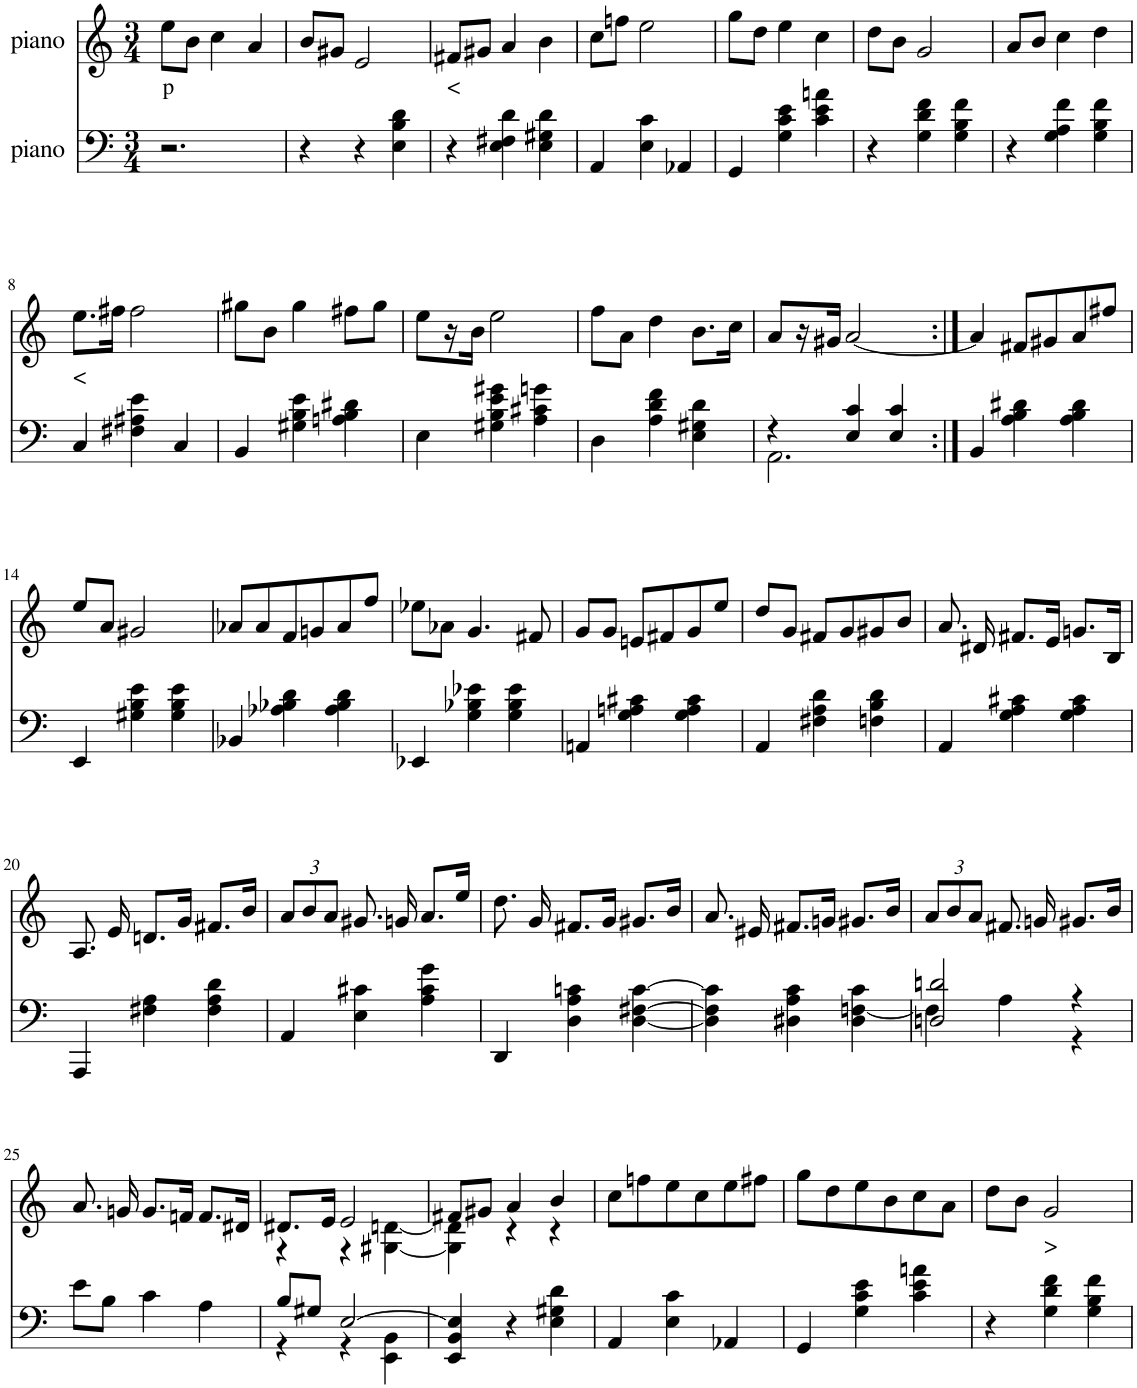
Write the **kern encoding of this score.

**kern	**kern	**text
*part2	*part1	*part1
*staff2	*staff1	*staff1
*I"piano	*I"piano	*
*I'Pno	*I'Pno	*
*clefF4	*clefG2	*
*k[]	*k[]	*
*M3/4	*M3/4	*
=1	=1	=1
!	!	!LO:LY:b
2.r	8ee\L	p
.	8b\J	.
.	4cc\	.
.	4a/	.
=2	=2	=2
4r	8b/L	.
.	8g#X/J	.
4r	2e/	.
4E\ 4B\ 4d\	.	.
=3	=3	=3
!	!	!LO:LY:b
4r	8f#X/L	<
.	8g#X/J	.
4E\ 4F#X\ 4d\	4a/	.
4E\ 4G#X\ 4d\	4b\	.
=4	=4	=4
4AA/	8cc\L	.
.	8ffn\J	.
4E\ 4c\	2ee\	.
4AA-X/	.	.
=5	=5	=5
4GG/	8gg\L	.
.	8dd\J	.
4G\ 4c\ 4e\	4ee\	.
4c\ 4e\ 4an\	4cc\	.
=6	=6	=6
4r	8dd\L	.
.	8b\J	.
4G\ 4d\ 4f\	2g/	.
4G\ 4B\ 4f\	.	.
=7	=7	=7
4r	8a/L	.
.	8b/J	.
4G\ 4A\ 4f\	4cc\	.
4G\ 4B\ 4f\	4dd\	.
!!LO:LB:g=z
=8	=8	=8
!	!	!LO:LY:b
4C/	8.ee\L	<
.	16ff#X\Jk	.
4F#X\ 4A#X\ 4e\	2ff#\	.
4C/	.	.
=9	=9	=9
4BB/	8gg#X\L	.
.	8b\J	.
4G#X\ 4B\ 4e\	4gg#\	.
4An\ 4B\ 4d#X\	8ff#X\L	.
.	8gg#\J	.
=10	=10	=10
4E\	8ee\L	.
.	16r	.
.	16b\JJ	.
4G#X\ 4B\ 4e\ 4g#X\	2ee\	.
4A\ 4c#X\ 4gn\	.	.
=11	=11	=11
4D\	8ff\L	.
.	8a\J	.
4A\ 4d\ 4f\	4dd\	.
4E\ 4G#X\ 4d\	8.b\L	.
.	16cc\Jk	.
=12	=12	=12
*^	*	*
4r	2.AA\	8a/L	.
.	.	16r	.
.	.	16g#X/JJ	.
4E/ 4c/	.	[2a/	.
4E/ 4c/	.	.	.
*v	*v	*	*
=13:|!	=13:|!	=13:|!
4BB/	4a/]	.
4A\ 4B\ 4d#X\	8f#X/L	.
.	8g#X/	.
4A\ 4B\ 4d#\	8a/	.
.	8ff#X/J	.
!!LO:LB:g=z
=14	=14	=14
4EE/	8ee/L	.
.	8a/J	.
4G#X\ 4B\ 4e\	2g#X/	.
4G#\ 4B\ 4e\	.	.
=15	=15	=15
4BB-X/	8a-X/L	.
.	8a-/	.
4A-X\ 4B-X\ 4d\	8f/	.
.	8gn/	.
4A-\ 4B-\ 4d\	8a-/	.
.	8ff/J	.
=16	=16	=16
4EE-X/	8ee-X\L	.
.	8a-X\J	.
4G\ 4B-X\ 4e-X\	4.g/	.
4G\ 4B-\ 4e-\	.	.
.	8f#X/	.
=17	=17	=17
4AAn/	8g/L	.
.	8g/J	.
4G\ 4An\ 4c#X\	8en/L	.
.	8f#X/	.
4G\ 4A\ 4c#\	8g/	.
.	8ee/J	.
=18	=18	=18
4AA/	8dd/L	.
.	8g/J	.
4F#X\ 4A\ 4d\	8f#X/L	.
.	8g/	.
4Fn\ 4B\ 4d\	8g#X/	.
.	8b/J	.
=19	=19	=19
4AA/	8.a/	.
.	16d#X/	.
4G\ 4A\ 4c#X\	8.f#X/L	.
.	16e/Jk	.
4G\ 4A\ 4c#\	8.gn/L	.
.	16B/Jk	.
!!LO:LB:g=z
=20	=20	=20
4AAA/	8.A/	.
.	16e/	.
4F#X\ 4A\	8.dn/L	.
.	16g/Jk	.
4F#\ 4A\ 4d\	8.f#X/L	.
.	16b/Jk	.
=21	=21	=21
*	*Xbrackettup	*
4AA/	12a/L	.
.	12b/	.
.	12a/J	.
4E\ 4c#X\	8.g#X/	.
.	16gn/	.
4A\ 4c#\ 4g\	8.a/L	.
.	16ee/Jk	.
=22	=22	=22
4DD/	8.dd\	.
.	16g/	.
4D\ 4A\ 4cn\	8.f#X/L	.
.	16g/Jk	.
[4D\ [4F#X\ [4c\	8.g#X/L	.
.	16b/Jk	.
=23	=23	=23
4D\] 4F#\] 4c\]	8.a/	.
.	16e#X/	.
4D#X\ 4A\ 4c\	8.f#X/L	.
.	16gn/Jk	.
4D#\ [4Fn\ 4c\	8.g#X/L	.
.	16b/Jk	.
=24	=24	=24
*^	*	*
2Dn/ 2dn/	4F\]	12a/L	.
.	.	12b/	.
.	.	12a/J	.
.	4A\	8.f#X/	.
.	.	16gn/	.
4r	4r	8.g#X/L	.
.	.	16b/Jk	.
*v	*v	*	*
!!LO:LB:g=z
=25	=25	=25
8e\L	8.a/	.
8B\J	.	.
.	16gn/	.
4c\	8.g/L	.
.	16fn/Jk	.
4A\	8.f/L	.
.	16d#X/Jk	.
=26	=26	=26
*^	*^	*
8B/L	4r	8.d#X/L	4r	.
8G#X/J	.	.	.	.
.	.	16e/Jk	.	.
[2E/	4r	2e/	4r	.
.	4EE\ 4BB\	.	[4G#X\ [4dn\	.
*v	*v	*	*	*
=27	=27	=27	=27
4EE/ 4BB/ 4E/]	8f#X/L	4G#\] 4d\]	.
.	8g#X/J	.	.
4r	4a/	4r	.
4E\ 4G#X\ 4d\	4b/	4r	.
*	*v	*v	*
=28	=28	=28
4AA/	8cc\L	.
.	8ffn\	.
4E\ 4c\	8ee\	.
.	8cc\	.
4AA-X/	8ee\	.
.	8ff#X\J	.
=29	=29	=29
4GG/	8gg\L	.
.	8dd\	.
4G\ 4c\ 4e\	8ee\	.
.	8b\	.
4c\ 4e\ 4an\	8cc\	.
.	8a\J	.
=30	=30	=30
4r	8dd\L	.
.	8b\J	.
!	!	!LO:LY:b
4G\ 4d\ 4f\	2g/	>
4G\ 4B\ 4f\	.	.
=	=	=
*-	*-	*-
